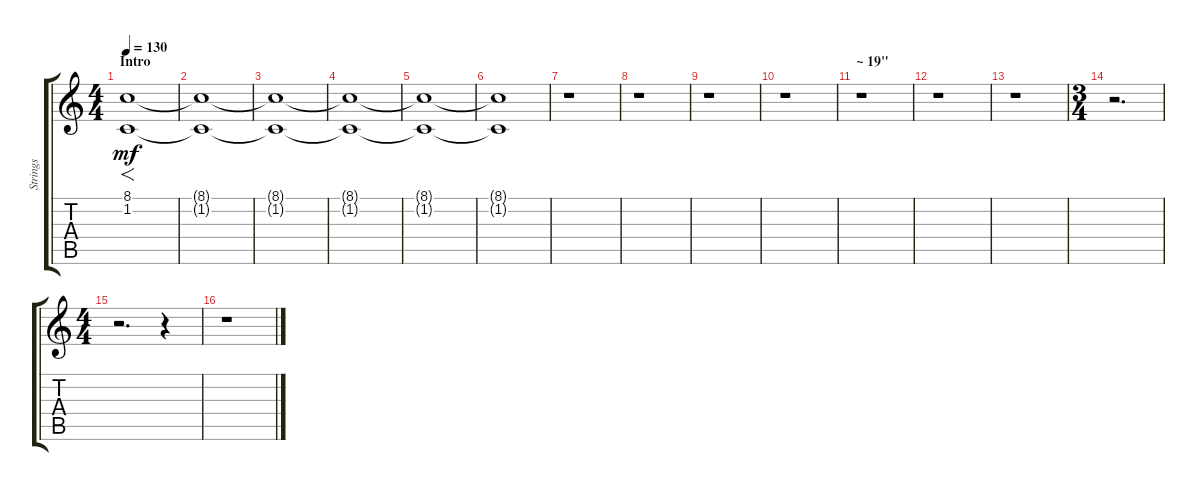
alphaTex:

\track ("Strings" "Strings") {instrument stringensemble1}
\staff {score tabs}
\tuning (E4 B3 G3 D3 A2 E2) {hide}
\ts (4 4)
\section ("" "Intro")
\tempo 130
\clef g2
\ks c
(8.1 1.2).1{f dy mf instrument stringensemble1} |
(8.1{t} 1.2{t}).1 |
(8.1{t} 1.2{t}).1 |
(8.1{t} 1.2{t}).1 |
(8.1{t} 1.2{t}).1 |
(8.1{t} 1.2{t}).1 |
r.1 |
r.1 |
r.1 |
r.1 |
\section ("" "~ 19\"")
r.1 |
r.1 |
r.1 |
\ts (3 4)
r.2{d} |
\ts (4 4)
r.2{d} r.4 |
r.1
